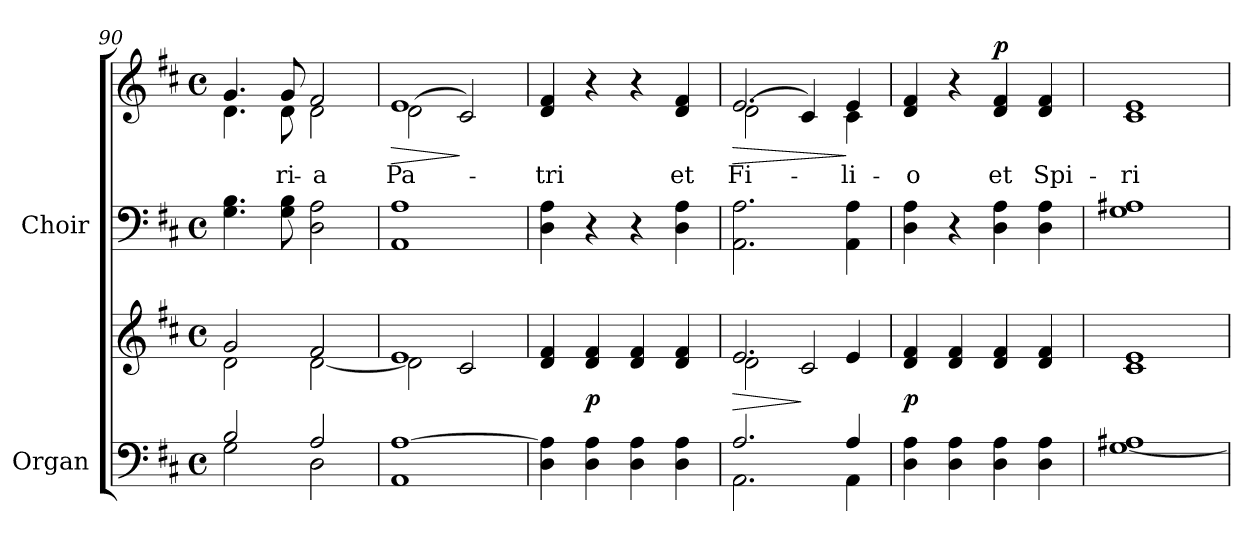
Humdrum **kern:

**kern	**kern	**dynam	**kern	**kern	**text	**dynam
*part2	*part2	*part2	*part1	*part1	*part1	*part1
*staff4	*staff3	*staff3/4	*staff2	*staff1	*staff1	*staff1/2
*I"Organ	*	*	*I"Choir	*	*	*
*I'Org.	*	*	*I'Choir	*	*	*
*clefF4	*clefG2	*	*clefF4	*clefG2	*	*
*k[f#c#]	*k[f#c#]	*	*k[f#c#]	*k[f#c#]	*	*
*D:	*D:	*	*D:	*D:	*	*
*M4/4	*M4/4	*	*M4/4	*M4/4	*	*
*met(c)	*met(c)	*	*met(c)	*met(c)	*	*
=90	=90	=90	=90	=90	=90	=90
*^	*^	*	*	*^	*	*
2Bi/	2Gi\	2gi/	2di\	.	4.Gi\ 4.Bi	4.gi/	4.di\	.	.
!	!	!	!	!	!	!	!	!LO:LY:b:color=#000000	!
.	.	.	.	.	8Gi\ 8Bi	8gi/	8di\	-ri-	.
!	!	!	!	!	!	!	!	!LO:LY:b:color=#000000	!
2Ai/	2Di\	2f#i/	[2di\	.	2Di\ 2Ai	2f#i/	2di\	-a	.
=91	=91	=91	=91	=91	=91	=91	=91	=91	=91
!	!	!	!	!	!	!	!	!LO:LY:b:color=#000000	!LO:HP:b
[1Ai	1AAi	1ei	2di\]	.	1AAi 1Ai	1ei	(2di\	Pa-	>
.	.	.	2c#i/	.	.	.	2c#i/)	.	]
*v	*v	*	*	*	*	*v	*v	*	*
*	*v	*v	*	*	*	*	*
=92	=92	=92	=92	=92	=92	=92
*	*^	*	*	*^	*	*
!	!	!	!	!	!	!	!LO:LY:b:color=#000000	!
*	*v	*v	*	*	*v	*v	*	*
4Di\ 4Ai]	4di/ 4f#i	.	4Di\ 4Ai	4di/ 4f#i	-tri	.
4Di\ 4Ai	4di/ 4f#i	p	4r	4r	.	.
4Di\ 4Ai	4di/ 4f#i	.	4r	4r	.	.
!	!	!	!	!	!LO:LY:b:color=#000000	!
4Di\ 4Ai	4di/ 4f#i	.	4Di\ 4Ai	4di/ 4f#i	et	.
=93	=93	=93	=93	=93	=93	=93
*^	*^	*	*	*	*	*
!	!	!	!	!LO:HP:b	!	!	!	!
!	!	!	!	!	!	!	!LO:LY:b:color=#000000	!LO:HP:b
*	*	*	*	*	*	*^	*	*
2.Ai/	2.AAi\	2.ei/	2di\	>	2.AAi\ 2.Ai	2.ei/	(2di\	Fi-	>
.	.	.	2c#i/	]	.	.	4c#i/)	.	.
!	!	!	!	!	!	!	!	!LO:LY:b:color=#000000	!
4Ai/	4AAi\	4ei/	.	.	4AAi\ 4Ai	4ei/	4c#i\	-li-	]
*v	*v	*	*	*	*	*v	*v	*	*
*	*v	*v	*	*	*	*	*
=94	=94	=94	=94	=94	=94	=94
*^	*	*	*	*^	*	*
!	!	!	!	!	!	!	!LO:LY:b:color=#000000	!
*v	*v	*	*	*	*v	*v	*	*
4Di\ 4Ai	4di/ 4f#i	p	4Di\ 4Ai	4di/ 4f#i	-o	.
4Di\ 4Ai	4di/ 4f#i	.	4r	4r	.	.
!	!	!	!	!	!LO:LY:b:color=#000000	!
4Di\ 4Ai	4di/ 4f#i	.	4Di\ 4Ai	4di/ 4f#i	et	p
!	!	!	!	!	!LO:LY:b:color=#000000	!
4Di\ 4Ai	4di/ 4f#i	.	4Di\ 4Ai	4di/ 4f#i	Spi-	.
=95	=95	=95	=95	=95	=95	=95
!	!	!	!	!	!LO:LY:b:color=#000000	!
[1Gi 1A#Xi	1c#i 1ei	.	1Gi 1A#Xi	1c#i 1ei	-ri-	.
=	=	=	=	=	=	=
*-	*-	*-	*-	*-	*-	*-
